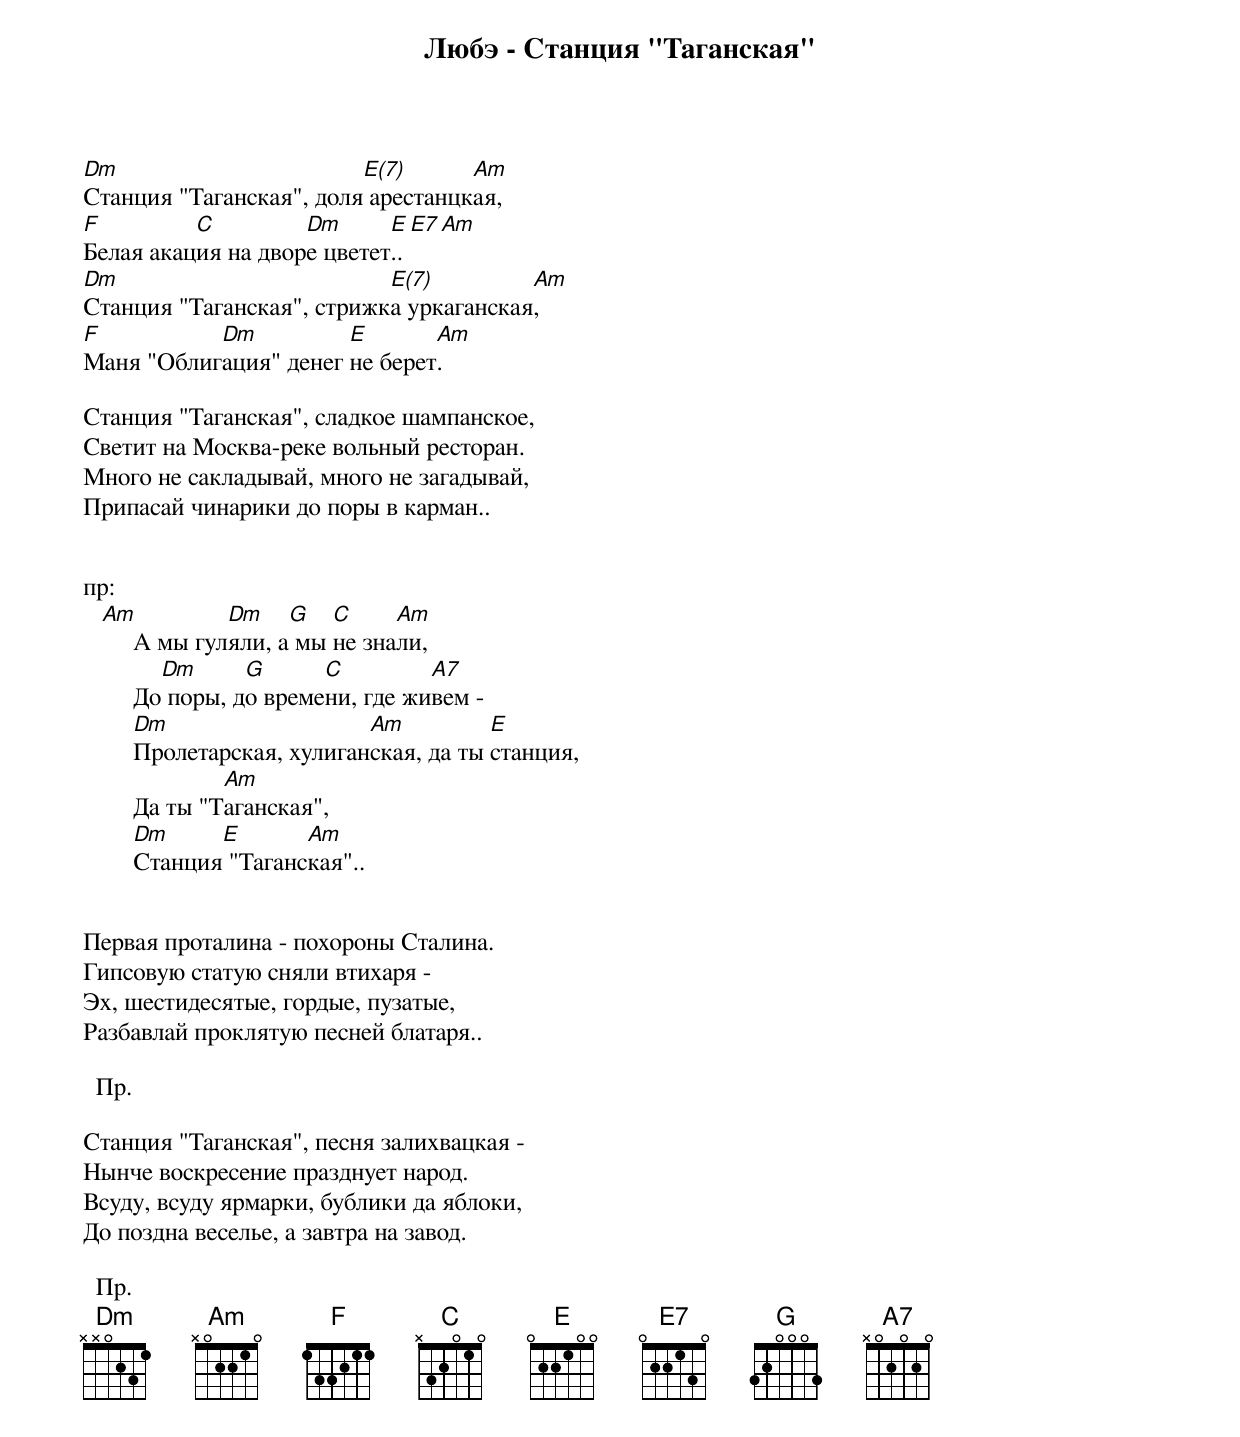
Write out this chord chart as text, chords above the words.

Любэ - Станция "Таганская"

Dm                       E(7)      Am
Станция "Таганская", доля арестанцкая,
F         C         Dm      E E7 Am
Белая акация на дворе цветет..
Dm                         E(7)         Am
Станция "Таганская", стрижка уркаганская,
F          Dm          E       Am
Маня "Облигация" денег не берет.

Станция "Таганская", сладкое шампанское,
Светит на Москва-реке вольный ресторан.
Много не сакладывай, много не загадывай,
Припасай чинарики до поры в карман..


пр:
   Am           Dm    G   C     Am
        А мы гуляли, а мы не знали,
          Dm      G      C         A7
        До поры, до времени, где живем -
        Dm                   Am          E
        Пролетарская, хулиганская, да ты станция,
                Am
        Да ты "Таганская",
        Dm     E       Am
        Станция "Таганская"..


Первая проталина - похороны Сталина.
Гипсовую статую сняли втихаря -
Эх, шестидесятые, гордые, пузатые,
Разбавлай проклятую песней блатаря..

  Пр.

Станция "Таганская", песня залихвацкая -
Нынче воскресение празднует народ.
Всуду, всуду ярмарки, бублики да яблоки,
До поздна веселье, а завтра на завод.

  Пр.
